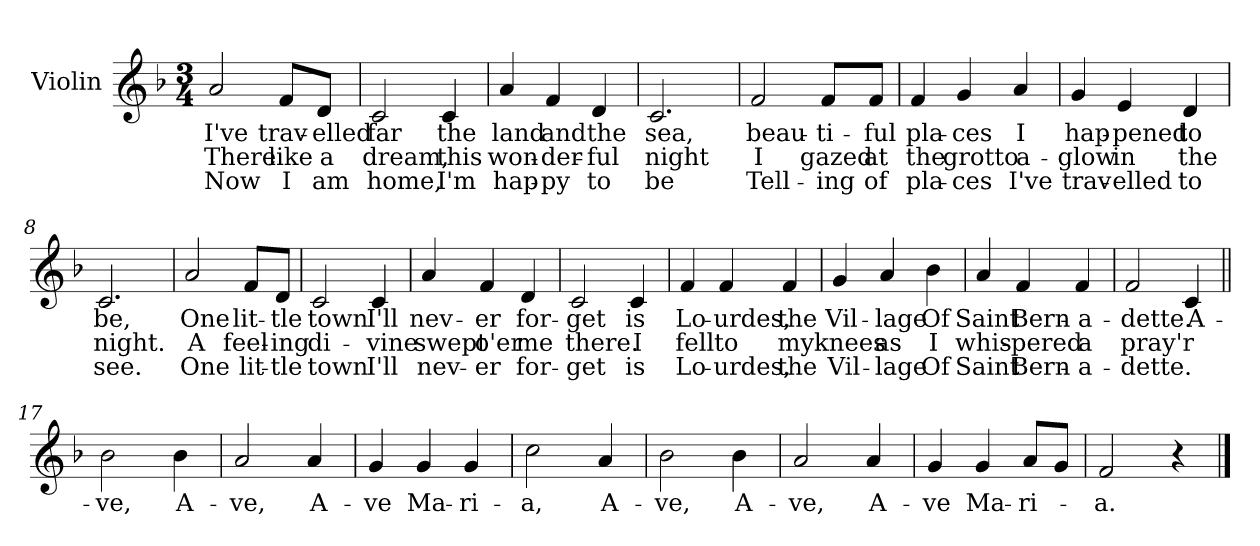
**kern	**text	**text	**text
*part1	*part1	*part1	*part1
*staff1	*staff1	*staff1	*staff1
*I"Violin	*	*	*
*I'Vln	*	*	*
*clefG2	*	*	*
*k[b-]	*	*	*
*F:	*	*	*
*M3/4	*	*	*
=1	=1	=1	=1
2a/	I've	There	Now
8f/L	trav-	like	I
8d/J	-elled	a	am
=2	=2	=2	=2
2c/	far	dream,	home,
4c/	the	this	I'm
=3	=3	=3	=3
4a/	land	won-	hap-
4f/	and	-der-	-py
4d/	the	-ful	to
=4	=4	=4	=4
2.c/	sea,	night	be
!!LO:LB:g=z
=5	=5	=5	=5
2f/	beau-	I	Tell-
8f/L	-ti-	gazed	-ing
8f/J	-ful	at	of
=6	=6	=6	=6
4f/	pla-	the	pla-
4g/	-ces	grotto	-ces
4a/	I	a-	I've
=7	=7	=7	=7
4g/	hap-	-glow	trav-
4e/	-pened	in	-elled
4d/	to	the	to
=8	=8	=8	=8
2.c/	be,	night.	see.
!!LO:LB:g=z
=9	=9	=9	=9
2a/	One	A	One
8f/L	lit-	feel-	lit-
8d/J	-tle	-ing	-tle
=10	=10	=10	=10
2c/	town	di-	town
4c/	I'll	-vine	I'll
=11	=11	=11	=11
4a/	nev-	swept	nev-
4f/	-er	o'er	-er
4d/	for-	me	for-
=12	=12	=12	=12
2c/	-get	there.	-get
4c/	is	I	is
!!LO:LB:g=z
=13	=13	=13	=13
4f/	Lo-	fell	Lo-
4f/	-urdes,	to	-urdes,
4f/	the	my	the
=14	=14	=14	=14
4g/	Vil-	knees	Vil-
4a/	-lage	as	-lage
4b-\	Of	I	Of
=15	=15	=15	=15
4a/	Saint	whis-	Saint
4f/	Bern-	-pered	Bern-
4f/	-a-	a	-a-
=16	=16	=16	=16
2f/	-dette.	pray'r	-dette.
4c/	A-	.	.
!!LO:LB:g=z
=17||	=17||	=17||	=17||
2b-\	-ve,	.	.
4b-\	A-	.	.
=18	=18	=18	=18
2a/	-ve,	.	.
4a/	A-	.	.
=19	=19	=19	=19
4g/	-ve	.	.
4g/	Ma-	.	.
4g/	-ri-	.	.
=20	=20	=20	=20
2cc\	-a,	.	.
4a/	A-	.	.
!!LO:LB:g=z
=21	=21	=21	=21
2b-\	-ve,	.	.
4b-\	A-	.	.
=22	=22	=22	=22
2a/	-ve,	.	.
4a/	A-	.	.
=23	=23	=23	=23
4g/	-ve	.	.
4g/	Ma-	.	.
8a/L	-ri-	.	.
8g/J	.	.	.
=24	=24	=24	=24
2f/	-a.	.	.
4r	.	.	.
==	==	==	==
*-	*-	*-	*-
